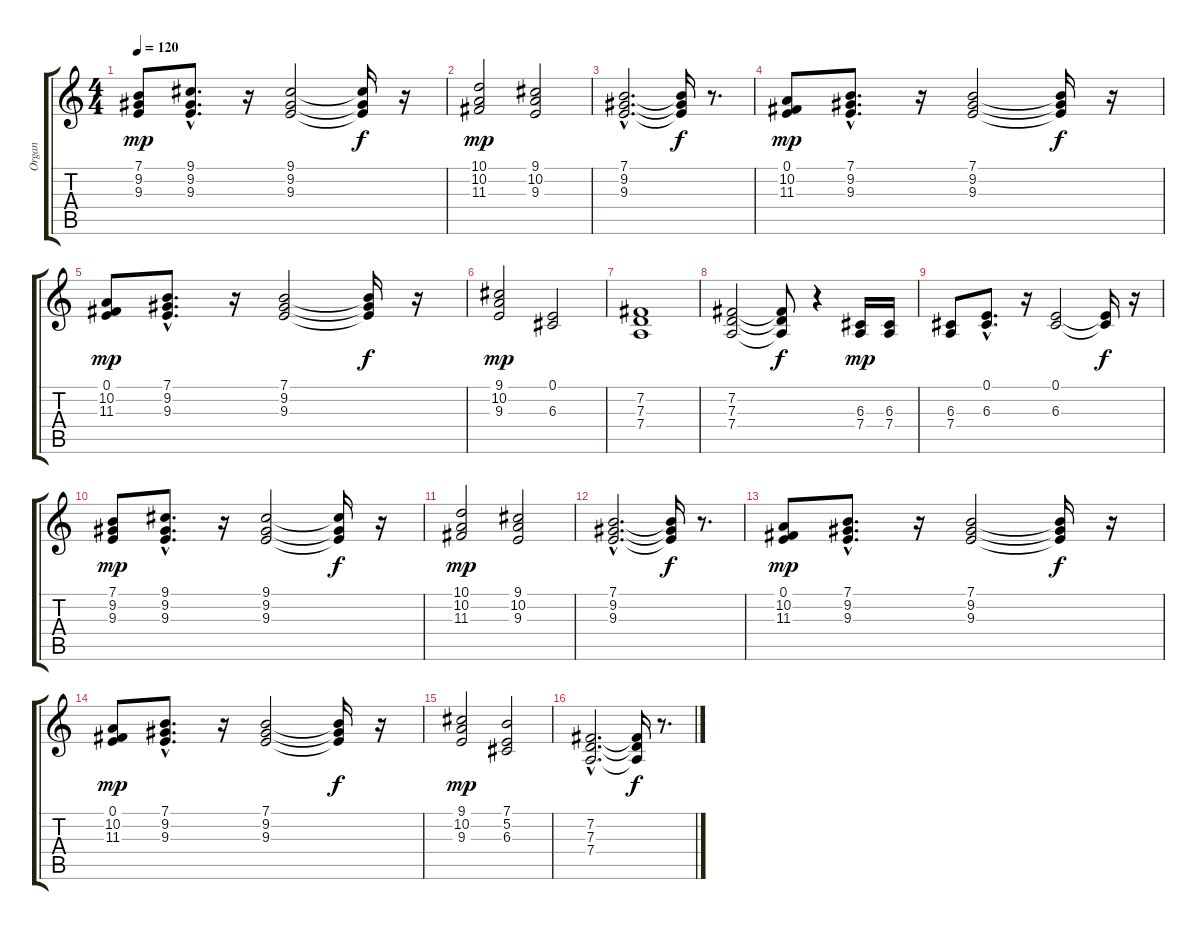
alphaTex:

\track ("Organ" "Organ") {instrument percussiveorgan}
\staff {score tabs}
\tuning (E4 B3 G3 D3 A2 E2) {hide}
\ts (4 4)
\tempo 120
\clef g2
\ks c
(7.1 9.2 9.3).8{dy mp} (9.1{hac} 9.2{hac} 9.3{hac}).8{d} r.16 (9.1 9.2 9.3).2 (9.1{t} 9.2{t} 9.3{t}).16{dy f} r.16 |
(10.1 10.2 11.3).2{dy mp} (9.1 10.2 9.3).2 |
(7.1{hac} 9.2{hac} 9.3{hac}).2{d} (7.1{t} 9.2{t} 9.3{t}).16{dy f} r.8{d} |
(0.1 10.2 11.3).8{dy mp} (7.1{hac} 9.2{hac} 9.3{hac}).8{d} r.16 (7.1 9.2 9.3).2 (7.1{t} 9.2{t} 9.3{t}).16{dy f} r.16 |
(0.1 10.2 11.3).8{dy mp} (7.1{hac} 9.2{hac} 9.3{hac}).8{d} r.16 (7.1 9.2 9.3).2 (7.1{t} 9.2{t} 9.3{t}).16{dy f} r.16 |
(9.1 10.2 9.3).2{dy mp} (0.1 6.3).2 |
(7.2 7.3 7.4).1 |
(7.2 7.3 7.4).2 (7.2{t} 7.3{t} 7.4{t}).8{dy f} r.4 (6.3 7.4).16{dy mp} (6.3 7.4).16 |
(6.3 7.4).8 (0.1{hac} 6.3{hac}).8{d} r.16 (0.1 6.3).2 (0.1{t} 6.3{t}).16{dy f} r.16 |
(7.1 9.2 9.3).8{dy mp} (9.1{hac} 9.2{hac} 9.3{hac}).8{d} r.16 (9.1 9.2 9.3).2 (9.1{t} 9.2{t} 9.3{t}).16{dy f} r.16 |
(10.1 10.2 11.3).2{dy mp} (9.1 10.2 9.3).2 |
(7.1{hac} 9.2{hac} 9.3{hac}).2{d} (7.1{t} 9.2{t} 9.3{t}).16{dy f} r.8{d} |
(0.1 10.2 11.3).8{dy mp} (7.1{hac} 9.2{hac} 9.3{hac}).8{d} r.16 (7.1 9.2 9.3).2 (7.1{t} 9.2{t} 9.3{t}).16{dy f} r.16 |
(0.1 10.2 11.3).8{dy mp} (7.1{hac} 9.2{hac} 9.3{hac}).8{d} r.16 (7.1 9.2 9.3).2 (7.1{t} 9.2{t} 9.3{t}).16{dy f} r.16 |
(9.1 10.2 9.3).2{dy mp} (7.1 5.2 6.3).2 |
(7.2{hac} 7.3{hac} 7.4{hac}).2{d} (7.2{t} 7.3{t} 7.4{t}).16{dy f} r.8{d}
